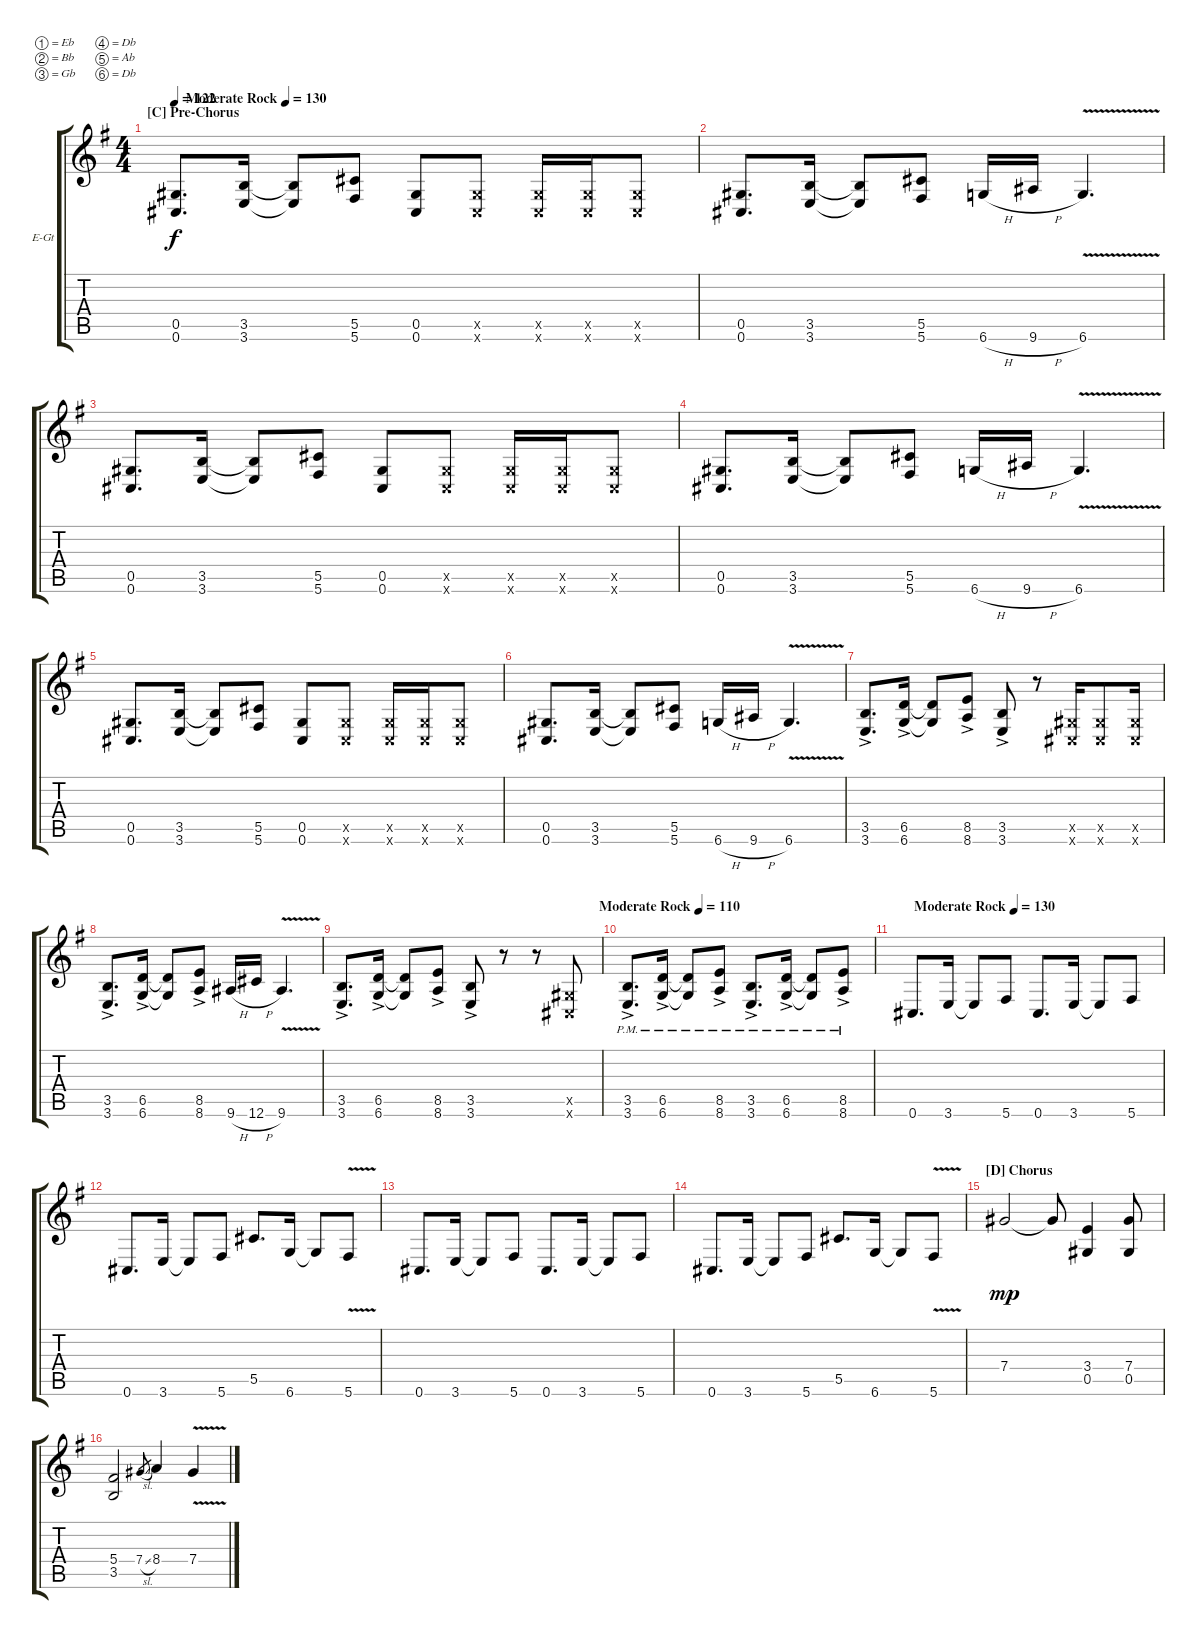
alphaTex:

\bracketExtendMode groupsimilarinstruments
\firstSystemTrackNameOrientation horizontal
\otherSystemsTrackNameOrientation horizontal
\track ("Gt 2" "E-Gt") {instrument distortionguitar}
\staff {score tabs}
\tuning (Eb4 Bb3 Gb3 Db3 Ab2 Db2)
\ts (4 4)
\section ("C" "Pre-Chorus")
\tempo 122
\tempo (130 "Moderate Rock" 0.01875)
\clef g2
\scale
1.05549
\ks g
(0.5 0.6).8{d dy f} (3.5 3.6).16 (3.5{t} 3.6{t}).8 (5.5 5.6).8 (0.5 0.6).8 (0.6{x} 0.5{x}).8 (0.6{x} 0.5{x}).16 (0.6{x} 0.5{x}).16 (0.6{x} 0.5{x}).8 |
\scale
0.944515 (0.5 0.6).8{d} (3.5 3.6).16 (3.5{t} 3.6{t}).8 (5.5 5.6).8 6.6{h}.16 9.6{h}.16 6.6{v}.4{d} |
\scale
1.05549 (0.5 0.6).8{d} (3.5 3.6).16 (3.5{t} 3.6{t}).8 (5.5 5.6).8 (0.5 0.6).8 (0.6{x} 0.5{x}).8 (0.6{x} 0.5{x}).16 (0.6{x} 0.5{x}).16 (0.6{x} 0.5{x}).8 |
\scale
0.944515 (0.5 0.6).8{d} (3.5 3.6).16 (3.5{t} 3.6{t}).8 (5.5 5.6).8 6.6{h}.16 9.6{h}.16 6.6{v}.4{d} |
\scale
1.05549 (0.5 0.6).8{d} (3.5 3.6).16 (3.5{t} 3.6{t}).8 (5.5 5.6).8 (0.5 0.6).8 (0.6{x} 0.5{x}).8 (0.6{x} 0.5{x}).16 (0.6{x} 0.5{x}).16 (0.6{x} 0.5{x}).8 |
\scale
0.944515 (0.5 0.6).8{d} (3.5 3.6).16 (3.5{t} 3.6{t}).8 (5.5 5.6).8 6.6{h}.16 9.6{h}.16 6.6{v}.4{d} |
\scale
1.05549 (3.5 3.6{ac}).8{d} (6.5{ac} 6.6{ac}).16 (6.5{t} 6.6{t}).8 (8.6{ac} 8.5{ac}).8 (3.6{ac} 3.5{ac}).8 r.8 (0.6{x} 0.5{x}).16 (0.6{x} 0.5{x}).8 (0.6{x} 0.5{x}).16 |
\scale
0.944515 (3.5 3.6{ac}).8{d} (6.5{ac} 6.6{ac}).16 (6.5{t} 6.6{t}).8 (8.6{ac} 8.5{ac}).8 9.6{h}.16 12.6{h}.16 9.6{v}.4{d} |
\tempo (110 "Moderate Rock" 0.9875)
\scale
1.05549 (3.5 3.6{ac}).8{d} (6.5{ac} 6.6{ac}).16 (6.5{t} 6.6{t}).8 (8.6{ac} 8.5{ac}).8 (3.6{ac} 3.5{ac}).8 r.8 r.8 (0.6{x} 0.5{x}).8 |
\scale
0.944515 (3.5{pm} 3.6{ac pm}).8{d} (6.5{ac pm} 6.6{ac pm}).16 (6.5{pm t} 6.6{pm t}).8 (8.6{ac pm} 8.5{ac pm}).8 (3.5{pm} 3.6{ac pm}).8{d} (6.5{ac pm} 6.6{ac pm}).16 (6.5{pm t} 6.6{pm t}).8 (8.6{ac pm} 8.5{ac pm}).8 |
\tempo (130 "Moderate Rock" 0.00625)
\scale
1.05549 0.6.8{d} 3.6.16 3.6{t}.8 5.6.8 0.6.8{d} 3.6.16 3.6{t}.8 5.6.8 |
\scale
0.944515 0.6.8{d} 3.6.16 3.6{t}.8 5.6.8 5.5.8{d} 6.6.16 6.6{t}.8 5.6{v}.8 |
\scale
1.05549 0.6.8{d} 3.6.16 3.6{t}.8 5.6.8 0.6.8{d} 3.6.16 3.6{t}.8 5.6.8 |
\scale
0.944515 0.6.8{d} 3.6.16 3.6{t}.8 5.6.8 5.5.8{d} 6.6.16 6.6{t}.8 5.6{v}.8 |
\section ("D" "Chorus")
\scale
1.05549 7.4.2{dy mp} 7.4{t}.8 (3.4 0.5).4 (0.5 7.4).8 |
\scale
0.944515 (3.5 5.4).2 7.4{sl}.8{gr} 8.4.4 7.4{v}.4
